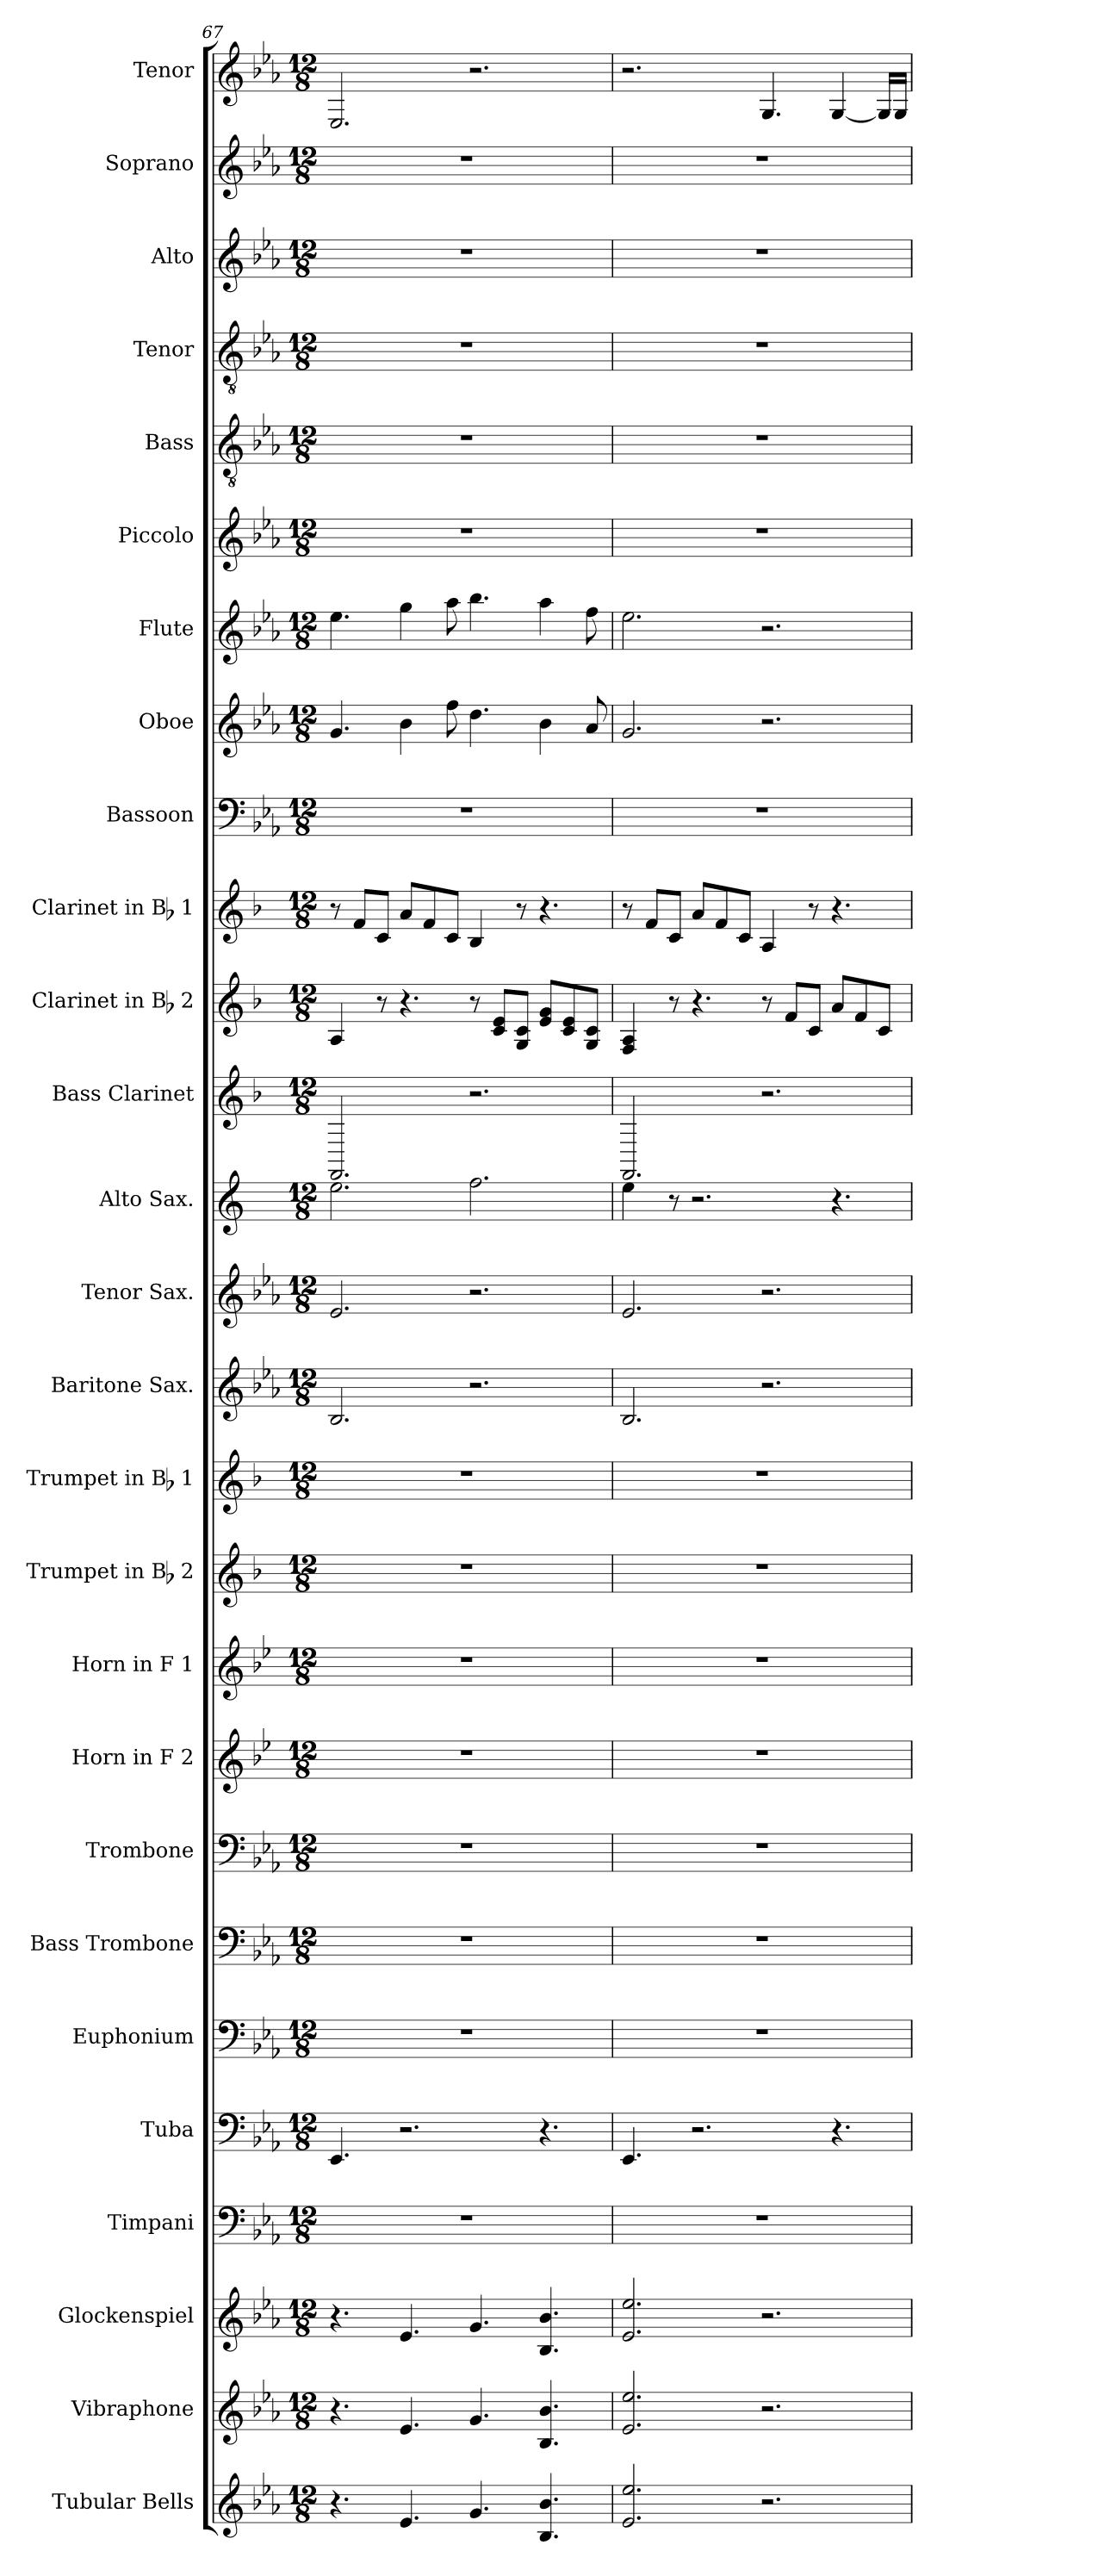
**kern	**kern	**kern	**kern	**kern	**kern	**kern	**kern	**kern	**kern	**kern	**kern	**kern	**kern	**kern	**kern	**kern	**kern	**kern	**kern	**kern	**kern	**kern	**kern	**kern	**kern	**kern
*part27	*part26	*part25	*part24	*part23	*part22	*part21	*part20	*part19	*part18	*part17	*part16	*part15	*part14	*part13	*part12	*part11	*part10	*part9	*part8	*part7	*part6	*part5	*part4	*part3	*part2	*part1
*staff27	*staff26	*staff25	*staff24	*staff23	*staff22	*staff21	*staff20	*staff19	*staff18	*staff17	*staff16	*staff15	*staff14	*staff13	*staff12	*staff11	*staff10	*staff9	*staff8	*staff7	*staff6	*staff5	*staff4	*staff3	*staff2	*staff1
*I"Tubular Bells	*I"Vibraphone	*I"Glockenspiel	*I"Timpani	*I"Tuba	*I"Euphonium	*I"Bass Trombone	*I"Trombone	*I"Horn in F 2	*I"Horn in F 1	*I"Trumpet in Bb 2	*I"Trumpet in Bb 1	*I"Baritone Sax.	*I"Tenor Sax.	*I"Alto Sax.	*I"Bass Clarinet	*I"Clarinet in Bb 2	*I"Clarinet in Bb 1	*I"Bassoon	*I"Oboe	*I"Flute	*I"Piccolo	*I"Bass	*I"Tenor	*I"Alto	*I"Soprano	*I"Tenor
*I'Tubular Bells	*I'Vibraphone	*I'Glockenspiel	*I'Timpani	*I'Tuba	*I'Euphonium	*I'Bass Trombone	*I'Trombone	*I'Horn in F 2	*I'Horn in F 1	*I'Trumpet in Bb 2	*I'Trumpet in Bb 1	*I'Baritone Sax.	*I'Tenor Sax.	*I'Alto Sax.	*I'Bass Clarinet	*I'Clarinet in Bb 2	*I'Clarinet in Bb 1	*I'Bassoon	*I'Oboe	*I'Flute	*I'Piccolo	*I'Bass	*I'Tenor	*I'Alto	*I'Soprano	*I'Tenor
*clefG2	*clefG2	*clefG2	*clefF4	*clefF4	*clefF4	*clefF4	*clefF4	*clefG2	*clefG2	*clefG2	*clefG2	*clefG2	*clefG2	*clefG2	*clefG2	*clefG2	*clefG2	*clefF4	*clefG2	*clefG2	*clefG2	*clefGv2	*clefGv2	*clefG2	*clefG2	*clefG2
*	*	*ITrd-14c-24	*	*	*	*	*	*ITrd4c7	*ITrd4c7	*ITrd1c2	*ITrd1c2	*ITrd12c21	*ITrd8c14	*ITrd5c9	*ITrd1c2	*ITrd1c2	*ITrd1c2	*	*	*	*ITrd-7c-12	*ITrd7c12	*ITrd7c12	*	*	*
*k[b-e-a-]	*k[b-e-a-]	*k[b-e-a-]	*k[b-e-a-]	*k[b-e-a-]	*k[b-e-a-]	*k[b-e-a-]	*k[b-e-a-]	*k[b-e-a-]	*k[b-e-a-]	*k[b-e-a-]	*k[b-e-a-]	*k[b-e-a-]	*k[b-e-a-]	*k[b-e-a-]	*k[b-e-a-]	*k[b-e-a-]	*k[b-e-a-]	*k[b-e-a-]	*k[b-e-a-]	*k[b-e-a-]	*k[b-e-a-]	*k[b-e-a-]	*k[b-e-a-]	*k[b-e-a-]	*k[b-e-a-]	*k[b-e-a-]
*E-:	*E-:	*E-:	*E-:	*E-:	*E-:	*E-:	*E-:	*E-:	*E-:	*E-:	*E-:	*E-:	*E-:	*E-:	*E-:	*E-:	*E-:	*E-:	*E-:	*E-:	*E-:	*E-:	*E-:	*E-:	*E-:	*E-:
*M12/8	*M12/8	*M12/8	*M12/8	*M12/8	*M12/8	*M12/8	*M12/8	*M12/8	*M12/8	*M12/8	*M12/8	*M12/8	*M12/8	*M12/8	*M12/8	*M12/8	*M12/8	*M12/8	*M12/8	*M12/8	*M12/8	*M12/8	*M12/8	*M12/8	*M12/8	*M12/8
=67	=67	=67	=67	=67	=67	=67	=67	=67	=67	=67	=67	=67	=67	=67	=67	=67	=67	=67	=67	=67	=67	=67	=67	=67	=67	=67
!	!	!	!LO:N:vis=1	!	!LO:N:vis=1	!LO:N:vis=1	!LO:N:vis=1	!LO:N:vis=1	!LO:N:vis=1	!LO:N:vis=1	!LO:N:vis=1	!	!	!	!	!	!	!LO:N:vis=1	!	!	!LO:N:vis=1	!LO:N:vis=1	!LO:N:vis=1	!LO:N:vis=1	!LO:N:vis=1	!
4.r	4.r	4.r	1.r	4.EE-i/	1.r	1.r	1.r	1.r	1.r	1.r	1.r	2.BB-i/	2.E-i/	2.gi\	2.EE-i/	4Gi/	8r	1.r	4.gi/	4.ee-i\	1.r	1.r	1.r	1.r	1.r	2.E-i/
.	.	.	.	.	.	.	.	.	.	.	.	.	.	.	.	.	8e-i/L	.	.	.	.	.	.	.	.	.
.	.	.	.	.	.	.	.	.	.	.	.	.	.	.	.	8r	8B-i/J	.	.	.	.	.	.	.	.	.
4.e-i/	4.e-i/	4.eee-i/	.	2.r	.	.	.	.	.	.	.	.	.	.	.	4.r	8gi/L	.	4b-i\	4ggi\	.	.	.	.	.	.
.	.	.	.	.	.	.	.	.	.	.	.	.	.	.	.	.	8e-i/	.	.	.	.	.	.	.	.	.
.	.	.	.	.	.	.	.	.	.	.	.	.	.	.	.	.	8B-i/J	.	8ffi\	8aa-i\	.	.	.	.	.	.
4.gi/	4.gi/	4.gggi/	.	.	.	.	.	.	.	.	.	2.r	2.r	2.a-i\	2.r	8r	4A-i/	.	4.ddi\	4.bb-i\	.	.	.	.	.	2.r
.	.	.	.	.	.	.	.	.	.	.	.	.	.	.	.	8B-i/ 8diL	.	.	.	.	.	.	.	.	.	.
.	.	.	.	.	.	.	.	.	.	.	.	.	.	.	.	8Fi/ 8B-iJ	8r	.	.	.	.	.	.	.	.	.
4.B-i/ 4.b-i	4.B-i/ 4.b-i	4.bb-i/ 4.bbb-i	.	4.r	.	.	.	.	.	.	.	.	.	.	.	8di/ 8fiL	4.r	.	4b-i\	4aa-i\	.	.	.	.	.	.
.	.	.	.	.	.	.	.	.	.	.	.	.	.	.	.	8B-i/ 8di	.	.	.	.	.	.	.	.	.	.
.	.	.	.	.	.	.	.	.	.	.	.	.	.	.	.	8Fi/ 8B-iJ	.	.	8a-i/	8ffi\	.	.	.	.	.	.
=68	=68	=68	=68	=68	=68	=68	=68	=68	=68	=68	=68	=68	=68	=68	=68	=68	=68	=68	=68	=68	=68	=68	=68	=68	=68	=68
!	!	!	!LO:N:vis=1	!	!LO:N:vis=1	!LO:N:vis=1	!LO:N:vis=1	!LO:N:vis=1	!LO:N:vis=1	!LO:N:vis=1	!LO:N:vis=1	!	!	!	!	!	!	!LO:N:vis=1	!	!	!LO:N:vis=1	!LO:N:vis=1	!LO:N:vis=1	!LO:N:vis=1	!LO:N:vis=1	!
2.e-i/ 2.ee-i	2.e-i/ 2.ee-i	2.eee-i/ 2.eeee-i	1.r	4.EE-i/	1.r	1.r	1.r	1.r	1.r	1.r	1.r	2.BB-i/	2.E-i/	4gi\	2.EE-i/	4E-i/ 4Gi	8r	1.r	2.gi/	2.ee-i\	1.r	1.r	1.r	1.r	1.r	2.r
.	.	.	.	.	.	.	.	.	.	.	.	.	.	.	.	.	8e-i/L	.	.	.	.	.	.	.	.	.
.	.	.	.	.	.	.	.	.	.	.	.	.	.	8r	.	8r	8B-i/J	.	.	.	.	.	.	.	.	.
.	.	.	.	2.r	.	.	.	.	.	.	.	.	.	2.r	.	4.r	8gi/L	.	.	.	.	.	.	.	.	.
.	.	.	.	.	.	.	.	.	.	.	.	.	.	.	.	.	8e-i/	.	.	.	.	.	.	.	.	.
.	.	.	.	.	.	.	.	.	.	.	.	.	.	.	.	.	8B-i/J	.	.	.	.	.	.	.	.	.
2.r	2.r	2.r	.	.	.	.	.	.	.	.	.	2.r	2.r	.	2.r	8r	4Gi/	.	2.r	2.r	.	.	.	.	.	4.Gi/
.	.	.	.	.	.	.	.	.	.	.	.	.	.	.	.	8e-i/L	.	.	.	.	.	.	.	.	.	.
.	.	.	.	.	.	.	.	.	.	.	.	.	.	.	.	8B-i/J	8r	.	.	.	.	.	.	.	.	.
.	.	.	.	4.r	.	.	.	.	.	.	.	.	.	4.r	.	8gi/L	4.r	.	.	.	.	.	.	.	.	[<4Gi/
.	.	.	.	.	.	.	.	.	.	.	.	.	.	.	.	8e-i/	.	.	.	.	.	.	.	.	.	.
.	.	.	.	.	.	.	.	.	.	.	.	.	.	.	.	8B-i/J	.	.	.	.	.	.	.	.	.	16Gi/LL]
.	.	.	.	.	.	.	.	.	.	.	.	.	.	.	.	.	.	.	.	.	.	.	.	.	.	16Gi/JJ
=	=	=	=	=	=	=	=	=	=	=	=	=	=	=	=	=	=	=	=	=	=	=	=	=	=	=
*-	*-	*-	*-	*-	*-	*-	*-	*-	*-	*-	*-	*-	*-	*-	*-	*-	*-	*-	*-	*-	*-	*-	*-	*-	*-	*-
